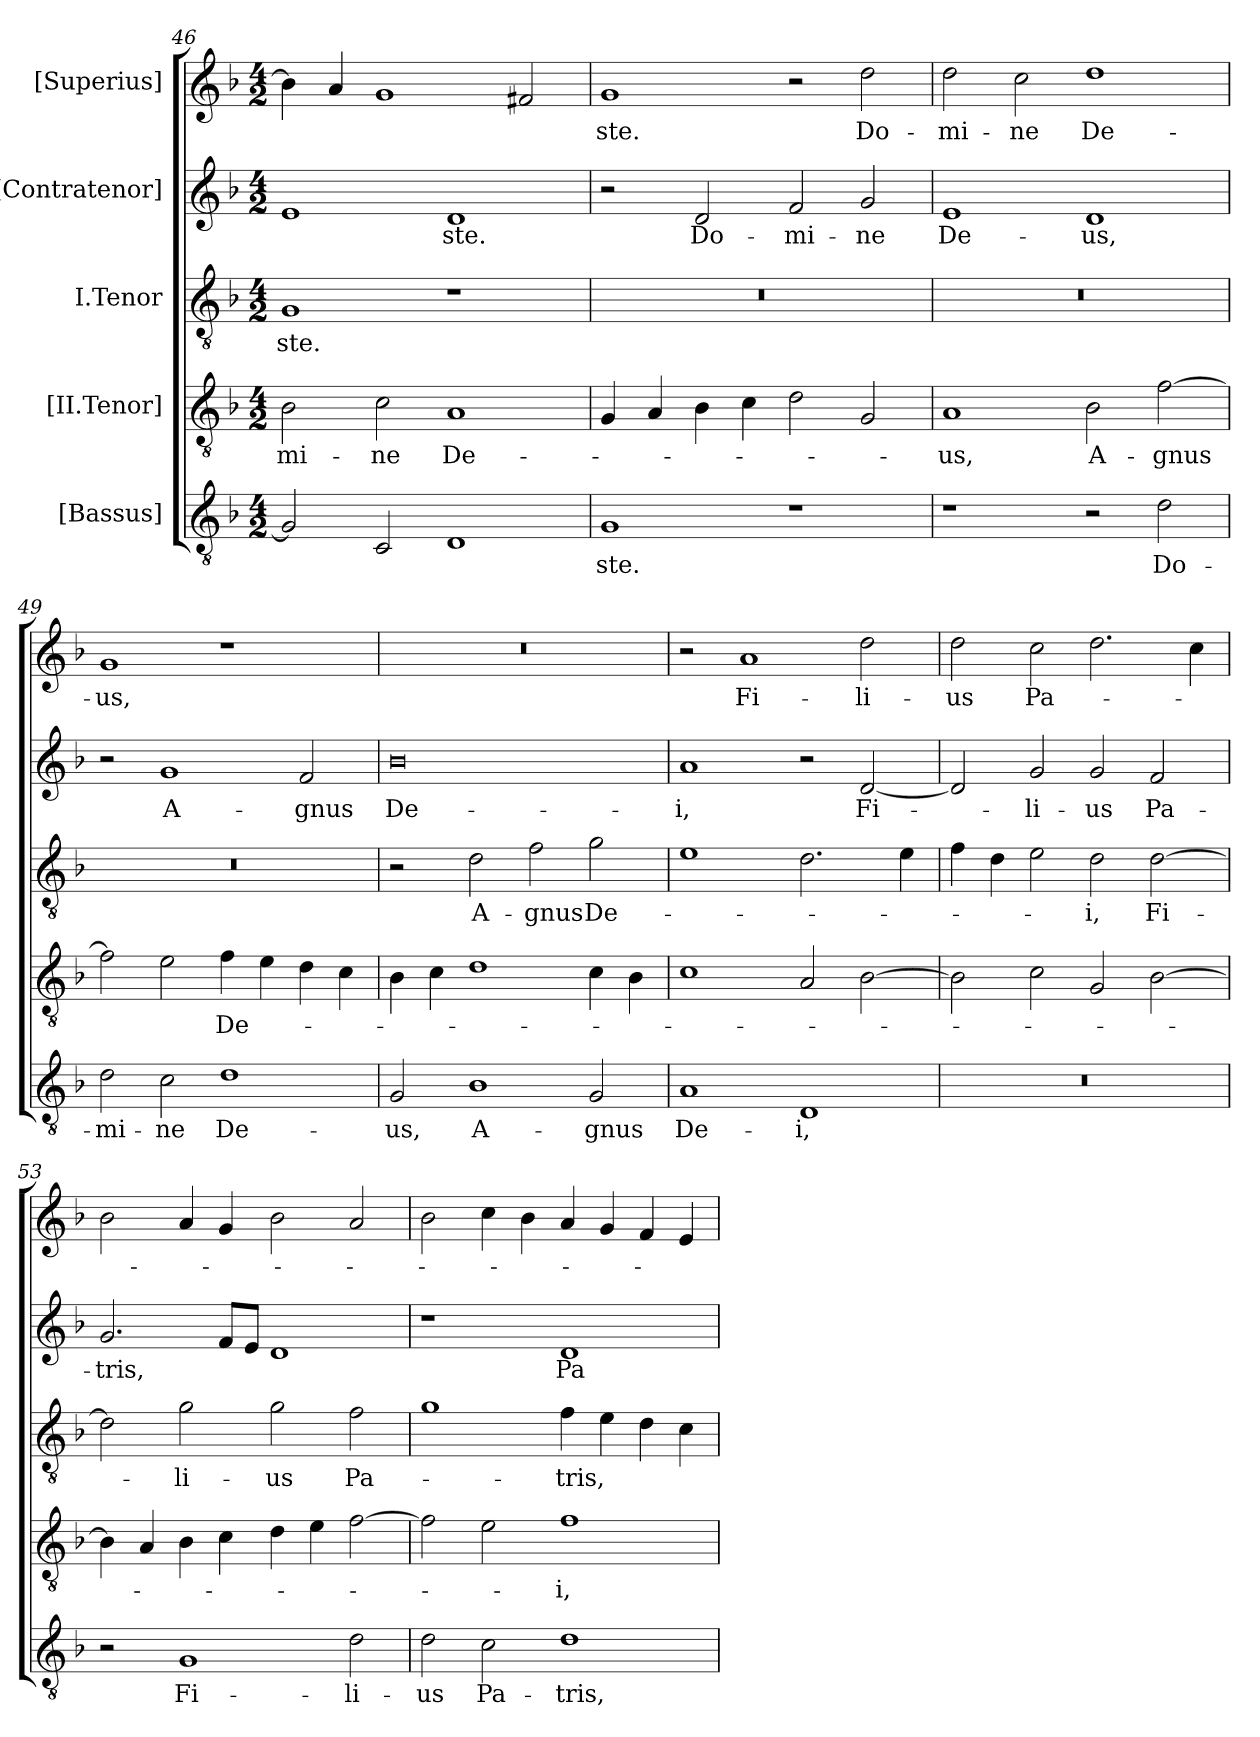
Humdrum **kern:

**kern	**text	**kern	**text	**kern	**text	**kern	**text	**kern	**text
*part5	*part5	*part4	*part4	*part3	*part3	*part2	*part2	*part1	*part1
*staff5	*staff5	*staff4	*staff4	*staff3	*staff3	*staff2	*staff2	*staff1	*staff1
*I"[Bassus]	*	*I"[II.Tenor]	*	*I"I.Tenor	*	*I"[Contratenor]	*	*I"[Superius]	*
*clefGv2	*	*clefGv2	*	*clefGv2	*	*clefG2	*	*clefG2	*
*k[b-]	*	*k[b-]	*	*k[b-]	*	*k[b-]	*	*k[b-]	*
*M4/2	*	*M4/2	*	*M4/2	*	*M4/2	*	*M4/2	*
=46	=46	=46	=46	=46	=46	=46	=46	=46	=46
2G/]	.	2B-\	-mi-	1G/	-ste.	1e/	.	4b-\]	.
.	.	.	.	.	.	.	.	4a/	.
2C/	.	2c\	-ne	.	.	.	.	1g/	.
1D/	.	1A/	De-	1r	.	1d/	-ste.	.	.
.	.	.	.	.	.	.	.	2f#X/	.
=47	=47	=47	=47	=47	=47	=47	=47	=47	=47
1G/	-ste.	4G/	.	0r	.	2r	.	1g/	-ste.
.	.	4A/	.	.	.	.	.	.	.
.	.	4B-\	.	.	.	2d/	Do-	.	.
.	.	4c\	.	.	.	.	.	.	.
1r	.	2d\	.	.	.	2f/	-mi-	2r	.
.	.	2G/	.	.	.	2g/	-ne	2dd\	Do-
=48	=48	=48	=48	=48	=48	=48	=48	=48	=48
1r	.	1A/	-us,	0r	.	1e/	De-	2dd\	-mi-
.	.	.	.	.	.	.	.	2cc\	-ne
2r	.	2B-\	A-	.	.	1d/	-us,	1dd\	De-
2d\	Do-	[2f\	-gnus	.	.	.	.	.	.
=49	=49	=49	=49	=49	=49	=49	=49	=49	=49
2d\	-mi-	2f\]	.	0r	.	2r	.	1g/	-us,
2c\	-ne	2e\	.	.	.	1g/	A-	.	.
1d\	De-	4f\	De-	.	.	.	.	1r	.
.	.	4e\	.	.	.	.	.	.	.
.	.	4d\	.	.	.	2f/	-gnus	.	.
.	.	4c\	.	.	.	.	.	.	.
=50	=50	=50	=50	=50	=50	=50	=50	=50	=50
2G/	-us,	4B-\	.	2r	.	0b-\	De-	0r	.
.	.	4c\	.	.	.	.	.	.	.
1B-\	A-	1d\	.	2d\	A-	.	.	.	.
.	.	.	.	2f\	-gnus	.	.	.	.
2G/	-gnus	4c\	.	2g\	De-	.	.	.	.
.	.	4B-\	.	.	.	.	.	.	.
=51	=51	=51	=51	=51	=51	=51	=51	=51	=51
1A/	De-	1c\	.	1e\	.	1a/	-i,	2r	.
.	.	.	.	.	.	.	.	1a/	Fi-
1D/	-i,	2A/	.	2.d\	.	2r	.	.	.
.	.	[2B-\	.	.	.	[2d/	Fi-	2dd\	-li-
.	.	.	.	4e\	.	.	.	.	.
=52	=52	=52	=52	=52	=52	=52	=52	=52	=52
0r	.	2B-\]	.	4f\	.	2d/]	.	2dd\	-us
.	.	.	.	4d\	.	.	.	.	.
.	.	2c\	.	2e\	.	2g/	-li-	2cc\	Pa-
.	.	2G/	.	2d\	-i,	2g/	-us	2.dd\	.
.	.	[2B-\	.	[2d\	Fi-	2f/	Pa-	.	.
.	.	.	.	.	.	.	.	4cc\	.
=53	=53	=53	=53	=53	=53	=53	=53	=53	=53
2r	.	4B-\]	.	2d\]	.	2.g/	-tris,	2b-\	.
.	.	4A/	.	.	.	.	.	.	.
1G/	Fi-	4B-\	.	2g\	-li-	.	.	4a/	.
.	.	4c\	.	.	.	8f/L	.	4g/	.
.	.	.	.	.	.	8e/J	.	.	.
.	.	4d\	.	2g\	-us	1d/	.	2b-\	.
.	.	4e\	.	.	.	.	.	.	.
2d\	-li-	[2f\	.	2f\	Pa-	.	.	2a/	.
=54	=54	=54	=54	=54	=54	=54	=54	=54	=54
2d\	-us	2f\]	.	1g\	.	1r	.	2b-\	.
2c\	Pa-	2e\	.	.	.	.	.	4cc\	.
.	.	.	.	.	.	.	.	4b-\	.
1d\	-tris,	1f\	-i,	4f\	-tris,	1d/	Pa-	4a/	.
.	.	.	.	4e\	.	.	.	4g/	.
.	.	.	.	4d\	.	.	.	4f/	.
.	.	.	.	4c\	.	.	.	4e/	.
=	=	=	=	=	=	=	=	=	=
*-	*-	*-	*-	*-	*-	*-	*-	*-	*-
